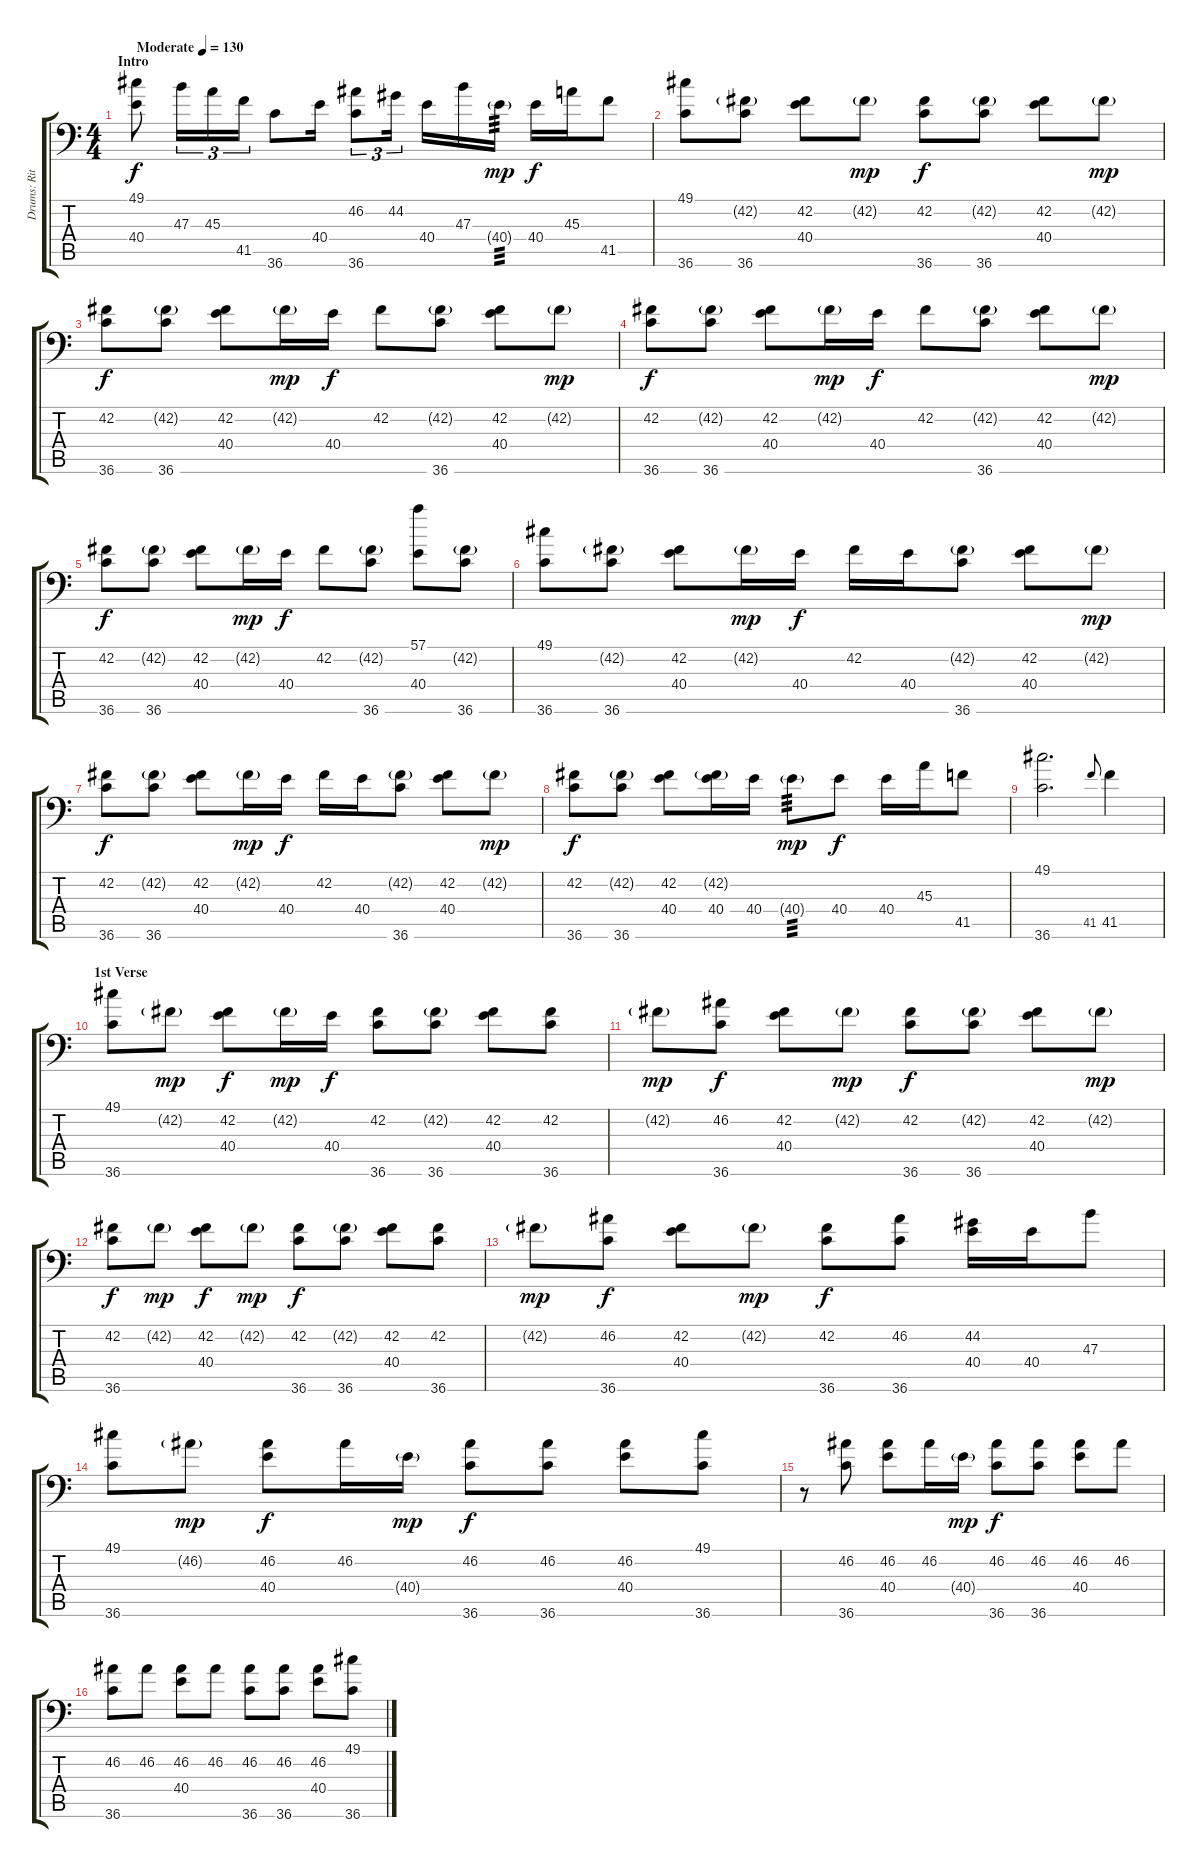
\track ("Drums: Ritsu Tainaka" "Drums: Rit") {instrument acousticgrandpiano}
\staff {score tabs}
\tuning (C-1 C-1 C-1 C-1 C-1 C-1) {hide}
\ts (4 4)
\section ("" "Intro")
\tempo (130 "Moderate")
\clef f4
\ks c
(49.1 40.4).8{dy f instrument acousticgrandpiano} 47.3.16{tu (3 2)} 45.3.16{tu (3 2)} 41.5.16{tu (3 2)} 36.6.8 40.4.16 (46.2 36.6).8{tu (3 2)} 44.2.16{tu (3 2)} 40.4.16 47.3.16 40.4{g}.16{tp 3 dy mp} 40.4.16{dy f} 45.3.16 41.5.8 |
(49.1 36.6).8 (42.2{g} 36.6).8 (42.2 40.4).8 42.2{g}.8{dy mp} (42.2 36.6).8{dy f} (42.2{g} 36.6).8 (42.2 40.4).8 42.2{g}.8{dy mp} |
(42.2 36.6).8{dy f} (42.2{g} 36.6).8 (42.2 40.4).8 42.2{g}.16{dy mp} 40.4.16{dy f} 42.2.8 (42.2{g} 36.6).8 (42.2 40.4).8 42.2{g}.8{dy mp} |
(42.2 36.6).8{dy f} (42.2{g} 36.6).8 (42.2 40.4).8 42.2{g}.16{dy mp} 40.4.16{dy f} 42.2.8 (42.2{g} 36.6).8 (42.2 40.4).8 42.2{g}.8{dy mp} |
(42.2 36.6).8{dy f} (42.2{g} 36.6).8 (42.2 40.4).8 42.2{g}.16{dy mp} 40.4.16{dy f} 42.2.8 (42.2{g} 36.6).8 (57.1 40.4).8 (42.2{g} 36.6).8 |
(49.1 36.6).8 (42.2{g} 36.6).8 (42.2 40.4).8 42.2{g}.16{dy mp} 40.4.16{dy f} 42.2.16 40.4.16 (42.2{g} 36.6).8 (42.2 40.4).8 42.2{g}.8{dy mp} |
(42.2 36.6).8{dy f} (42.2{g} 36.6).8 (42.2 40.4).8 42.2{g}.16{dy mp} 40.4.16{dy f} 42.2.16 40.4.16 (42.2{g} 36.6).8 (42.2 40.4).8 42.2{g}.8{dy mp} |
(42.2 36.6).8{dy f} (42.2{g} 36.6).8 (42.2 40.4).8 (42.2{g} 40.4).16 40.4.16 40.4{g}.8{tp 3 dy mp} 40.4.8{dy f} 40.4.16 45.3.16 41.5.8 |
(49.1 36.6).2{d} 41.5.8{gr onbeat} 41.5.4 |
\section ("" "1st Verse")
(49.1 36.6).8 42.2{g}.8{dy mp} (42.2 40.4).8{dy f} 42.2{g}.16{dy mp} 40.4.16{dy f} (42.2 36.6).8 (42.2{g} 36.6).8 (42.2 40.4).8 (42.2 36.6).8 |
42.2{g}.8{dy mp} (46.2 36.6).8{dy f} (42.2 40.4).8 42.2{g}.8{dy mp} (42.2 36.6).8{dy f} (42.2{g} 36.6).8 (42.2 40.4).8 42.2{g}.8{dy mp} |
(42.2 36.6).8{dy f} 42.2{g}.8{dy mp} (42.2 40.4).8{dy f} 42.2{g}.8{dy mp} (42.2 36.6).8{dy f} (42.2{g} 36.6).8 (42.2 40.4).8 (42.2 36.6).8 |
42.2{g}.8{dy mp} (46.2 36.6).8{dy f} (42.2 40.4).8 42.2{g}.8{dy mp} (42.2 36.6).8{dy f} (46.2 36.6).8 (44.2 40.4).16 40.4.16 47.3.8 |
(49.1 36.6).8 46.2{g}.8{dy mp} (46.2 40.4).8{dy f} 46.2.16 40.4{g}.16{dy mp} (46.2 36.6).8{dy f} (46.2 36.6).8 (46.2 40.4).8 (49.1 36.6).8 |
r.8 (46.2 36.6).8 (46.2 40.4).8 46.2.16 40.4{g}.16{dy mp} (46.2 36.6).8{dy f} (46.2 36.6).8 (46.2 40.4).8 46.2.8 |
(46.2 36.6).8 46.2.8 (46.2 40.4).8 46.2.8 (46.2 36.6).8 (46.2 36.6).8 (46.2 40.4).8 (49.1 36.6).8
